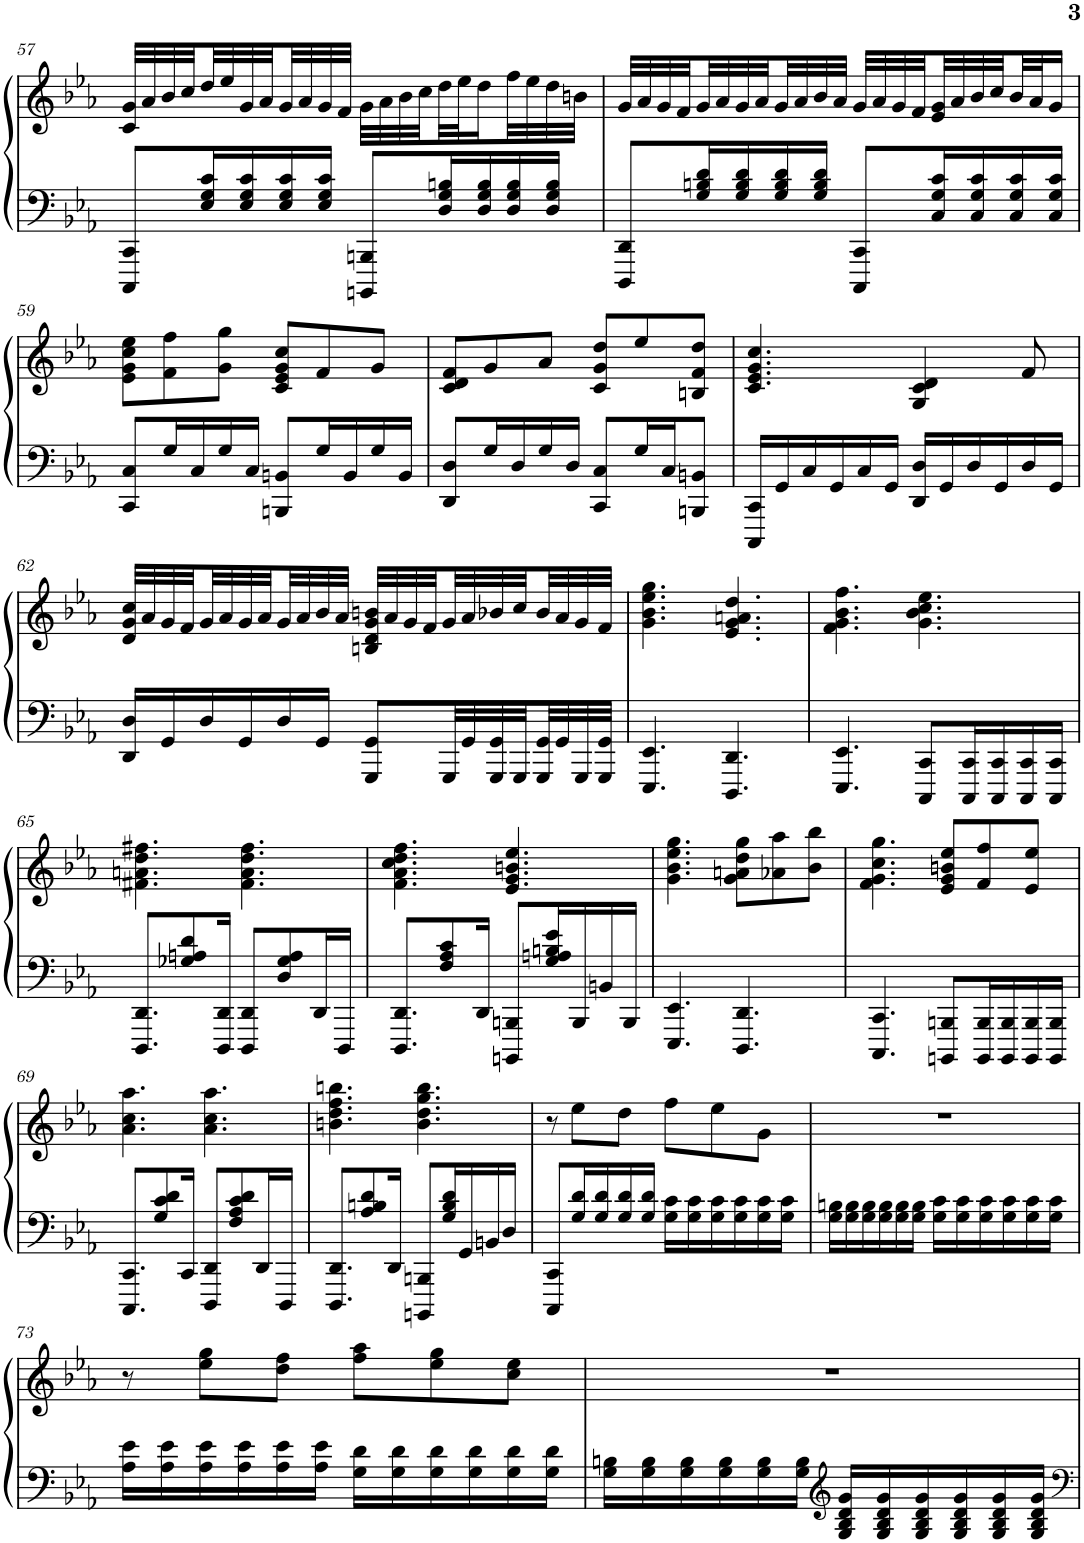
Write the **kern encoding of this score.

**kern	**kern
*part1	*part1
*staff2	*staff1
*I"Piano	*
*I'Pno.	*
!!LO:PB:g=z
*clefF4	*clefG2
*k[b-e-a-]	*k[b-e-a-]
*M6/8	*M6/8
=57	=57
8CCC/ 8CC/L	32c/ 32g/LLL
.	32a-/
.	32b-/
.	32cc/
16E-/ 16G/ 16c/L	32dd/
.	32ee-/
16E-/ 16G/ 16c/	32g/
.	32a-/
16E-/ 16G/ 16c/	32g/
.	32a-/
16E-/ 16G/ 16c/JJ	32g/
.	32f/JJJ
8BBBBn/ 8BBBn/L	32g\LLL
.	32a-\
.	32b-\
.	32cc\
16D/ 16G/ 16Bn/L	32dd\
.	32ee-\J
16D/ 16G/ 16B/	16dd\
16D/ 16G/ 16B/	32ff\L
.	32ee-\
16D/ 16G/ 16B/JJ	32dd\
.	32bn\JJJ
=58	=58
8DDD/ 8DD/L	32g/LLL
.	32a-/
.	32g/
.	32f/
16G/ 16Bn/ 16d/L	32g/
.	32a-/
16G/ 16B/ 16d/	32g/
.	32a-/
16G/ 16B/ 16d/	32g/
.	32a-/
16G/ 16B/ 16d/JJ	32b-/
.	32a-/JJJ
8CCC/ 8CC/L	32g/LLL
.	32a-/
.	32g/
.	32f/
16C/ 16G/ 16c/L	32e-/ 32g/
.	32a-/
16C/ 16G/ 16c/	32b-/
.	32cc/
16C/ 16G/ 16c/	32b-/
.	32a-/J
16C/ 16G/ 16c/JJ	16g/JJ
!!LO:LB:g=z
=59	=59
8CC/ 8C/L	8e-\ 8g\ 8cc\ 8ee-\L
16G/L	8f\ 8ff\
16C/	.
16G/	8g\ 8gg\J
16C/JJ	.
8BBBn/ 8BBn/L	8c/ 8e-/ 8g/ 8cc/L
16G/L	8f/
16BB/	.
16G/	8g/J
16BB/JJ	.
=60	=60
8DD/ 8D/L	8c/ 8d/ 8f/L
16G/L	8g/
16D/	.
16G/	8a-/J
16D/JJ	.
8CC/ 8C/L	8c/ 8g/ 8dd/L
16G/L	8ee-/
16C/J	.
8BBBn/ 8BBn/J	8Bn/ 8f/ 8dd/J
=61	=61
16CCC/ 16CC/LL	4.c/ 4.e-/ 4.g/ 4.cc/
16GG/	.
16C/	.
16GG/	.
16C/	.
16GG/JJ	.
16DD/ 16D/LL	4G/ 4c/ 4d/
16GG/	.
16D/	.
16GG/	.
16D/	8f/
16GG/JJ	.
!!LO:LB:g=z
=62	=62
16DD/ 16D/LL	32d/ 32g/ 32cc/LLL
.	32a-/
16GG/	32g/
.	32f/
16D/	32g/
.	32a-/
16GG/	32g/
.	32a-/
16D/	32g/
.	32a-/
16GG/JJ	32b-/
.	32a-/JJJ
8GGG/ 8GG/L	32Bn/ 32d/ 32g/ 32bn/LLL
.	32a-/
.	32g/
.	32f/
32GGG/LL	32g/
32GG/	32a-/
32GGG/ 32GG/	32b-X/
32GGG/	32cc/
32GGG/ 32GG/	32b-/
32GG/	32a-/
32GGG/	32g/
32GGG/ 32GG/JJJ	32f/JJJ
=63	=63
4.EEE-/ 4.EE-/	4.g\ 4.b-\ 4.ee-\ 4.gg\
4.DDD/ 4.DD/	4.e-/ 4.g/ 4.an/ 4.dd/
=64	=64
4.EEE-/ 4.EE-/	4.f\ 4.g\ 4.b-\ 4.ff\
8CCC/ 8CC/L	4.g\ 4.b-\ 4.cc\ 4.ee-\
16CCC/ 16CC/L	.
16CCC/ 16CC/	.
16CCC/ 16CC/	.
16CCC/ 16CC/JJ	.
!!LO:LB:g=z
=65	=65
8.DDD/ 8.DD/L	4.f#X\ 4.an\ 4.dd\ 4.ff#X\
8G-X/ 8An/ 8d/	.
16DDD/ 16DD/Jk	.
8DDD/ 8DD/L	4.f#\ 4.a\ 4.dd\ 4.ff#\
8D/ 8G-/ 8A/	.
16DD/L	.
16DDD/JJ	.
=66	=66
8.DDD/ 8.DD/L	4.f\ 4.a-\ 4.cc\ 4.dd\ 4.ff\
8F/ 8A-/ 8c/	.
16DD/Jk	.
8BBBBn/ 8BBBn/L	4.e-/ 4.g/ 4.bn/ 4.ee-/
16G/ 16An/ 16Bn/ 16e-/L	.
16BBB/	.
16BBn/	.
16BBB/JJ	.
=67	=67
4.EEE-/ 4.EE-/	4.g\ 4.b-\ 4.ee-\ 4.gg\
4.DDD/ 4.DD/	8g\ 8an\ 8dd\ 8gg\L
.	8a-X\ 8aa-\
.	8b-\ 8bb-\J
=68	=68
4.CCC/ 4.CC/	4.f\ 4.g\ 4.cc\ 4.gg\
8BBBBn/ 8BBBn/L	8e-/ 8g/ 8bn/ 8ee-/L
16BBBB/ 16BBB/L	8f/ 8ff/
16BBBB/ 16BBB/	.
16BBBB/ 16BBB/	8e-/ 8ee-/J
16BBBB/ 16BBB/JJ	.
!!LO:LB:g=z
=69	=69
8.CCC/ 8.CC/L	4.a-\ 4.cc\ 4.aa-\
8G/ 8c/ 8d/	.
16CC/Jk	.
8DDD/ 8DD/L	4.a-\ 4.cc\ 4.aa-\
8F/ 8A-/ 8c/ 8d/	.
16DD/L	.
16DDD/JJ	.
=70	=70
8.DDD/ 8.DD/L	4.bn\ 4.dd\ 4.ff\ 4.bbn\
8A-/ 8Bn/ 8d/	.
16DD/Jk	.
8BBBBn/ 8BBBn/L	4.b\ 4.dd\ 4.gg\ 4.bb\
16G/ 16B/ 16d/L	.
16GG/	.
16BBn/	.
16D/JJ	.
=71	=71
8CCC/ 8CC/L	8r
16G/ 16d/L	8ee-\L
16G/ 16d/	.
16G/ 16d/	8dd\J
16G/ 16d/JJ	.
16G\ 16c\LL	8ff\L
16G\ 16c\	.
16G\ 16c\	8ee-\
16G\ 16c\	.
16G\ 16c\	8g\J
16G\ 16c\JJ	.
=72	=72
16G\ 16Bn\LL	2.r
16G\ 16B\	.
16G\ 16B\	.
16G\ 16B\	.
16G\ 16B\	.
16G\ 16B\JJ	.
16G\ 16c\LL	.
16G\ 16c\	.
16G\ 16c\	.
16G\ 16c\	.
16G\ 16c\	.
16G\ 16c\JJ	.
!!LO:LB:g=z
=73	=73
16A-\ 16e-\LL	8r
16A-\ 16e-\	.
16A-\ 16e-\	8ee-\ 8gg\L
16A-\ 16e-\	.
16A-\ 16e-\	8dd\ 8ff\J
16A-\ 16e-\JJ	.
16G\ 16d\LL	8ff\ 8aa-\L
16G\ 16d\	.
16G\ 16d\	8ee-\ 8gg\
16G\ 16d\	.
16G\ 16d\	8cc\ 8ee-\J
16G\ 16d\JJ	.
=74	=74
16G\ 16Bn\LL	2.r
16G\ 16B\	.
16G\ 16B\	.
16G\ 16B\	.
16G\ 16B\	.
16G\ 16B\JJ	.
*clefG2	*
16G/ 16B/ 16d/ 16g/LL	.
16G/ 16B/ 16d/ 16g/	.
16G/ 16B/ 16d/ 16g/	.
16G/ 16B/ 16d/ 16g/	.
16G/ 16B/ 16d/ 16g/	.
16G/ 16B/ 16d/ 16g/JJ	.
=	=
*-	*-
